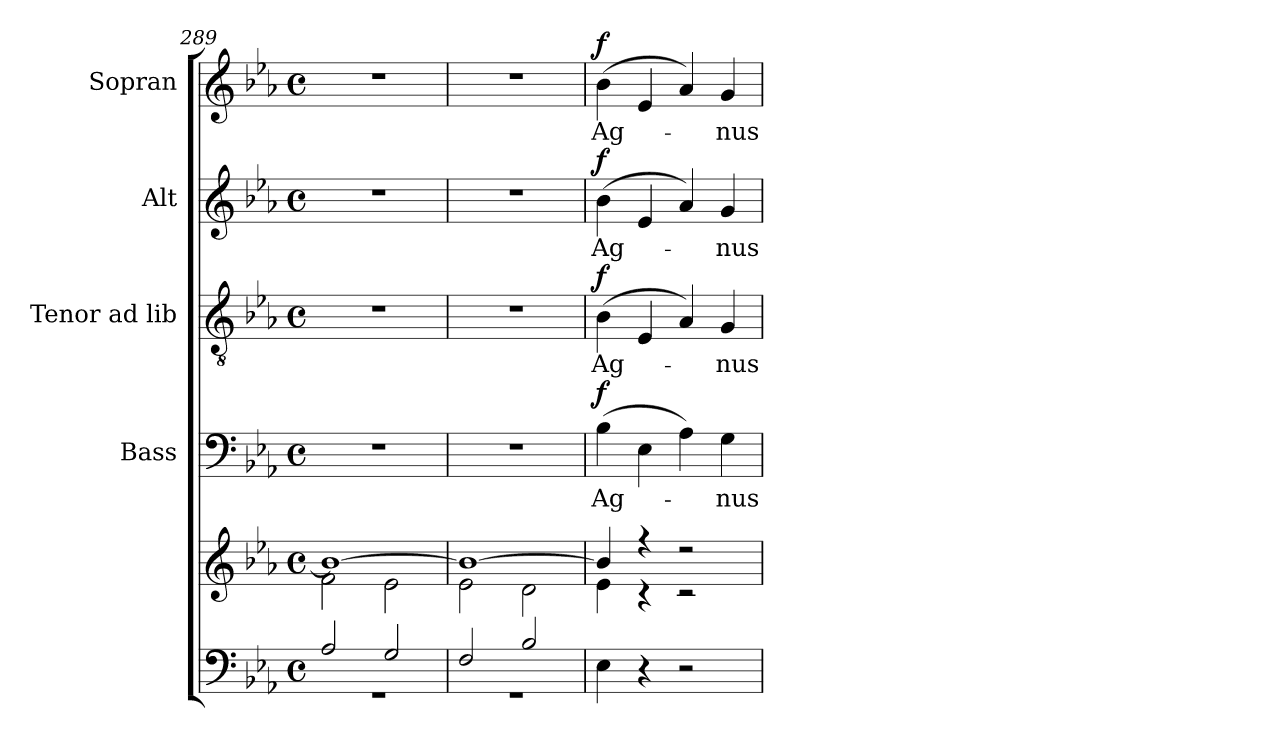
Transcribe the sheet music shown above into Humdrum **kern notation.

**kern	**kern	**kern	**text	**dynam	**kern	**text	**dynam	**kern	**text	**dynam	**kern	**text	**dynam
*part5	*part5	*part4	*part4	*part4	*part3	*part3	*part3	*part2	*part2	*part2	*part1	*part1	*part1
*staff6	*staff5	*staff4	*staff4	*staff4	*staff3	*staff3	*staff3	*staff2	*staff2	*staff2	*staff1	*staff1	*staff1
*	*	*I"Bass	*	*	*I"Tenor ad lib	*	*	*I"Alt	*	*	*I"Sopran	*	*
*	*	*I'B	*	*	*I'T	*	*	*I'A	*	*	*I'S	*	*
*clefF4	*clefG2	*clefF4	*	*	*clefGv2	*	*	*clefG2	*	*	*clefG2	*	*
*k[b-e-a-]	*k[b-e-a-]	*k[b-e-a-]	*	*	*k[b-e-a-]	*	*	*k[b-e-a-]	*	*	*k[b-e-a-]	*	*
*E-:	*E-:	*E-:	*	*	*E-:	*	*	*E-:	*	*	*E-:	*	*
*M4/4	*M4/4	*M4/4	*	*	*M4/4	*	*	*M4/4	*	*	*M4/4	*	*
*met(c)	*met(c)	*met(c)	*	*	*met(c)	*	*	*met(c)	*	*	*met(c)	*	*
=289	=289	=289	=289	=289	=289	=289	=289	=289	=289	=289	=289	=289	=289
*^	*^	*	*	*	*	*	*	*	*	*	*	*	*
2A-/	1rGG	1b-_	2f\	1r	.	.	1r	.	.	1r	.	.	1r	.	.
2G/	.	.	2e-\	.	.	.	.	.	.	.	.	.	.	.	.
=290	=290	=290	=290	=290	=290	=290	=290	=290	=290	=290	=290	=290	=290	=290	=290
2F/	1rGG	1b-_	2e-\	1r	.	.	1r	.	.	1r	.	.	1r	.	.
2B-/	.	.	2d\	.	.	.	.	.	.	.	.	.	.	.	.
*v	*v	*	*	*	*	*	*	*	*	*	*	*	*	*	*
=291	=291	=291	=291	=291	=291	=291	=291	=291	=291	=291	=291	=291	=291	=291
!	!	!	!	!LO:LY:b	!LO:DY:a	!	!LO:LY:b	!LO:DY:a	!	!LO:LY:b	!LO:DY:a	!	!LO:LY:b	!LO:DY:a
4E-\	4b-/]	4e-\	(>4B-\	Ag-	f	(>4B-\	Ag-	f	(>4b-\	Ag-	f	(>4b-\	Ag-	f
4r	4r	4r	4E-\	.	.	4E-/	.	.	4e-/	.	.	4e-/	.	.
2r	2r	2r	4A-\)	.	.	4A-/)	.	.	4a-/)	.	.	4a-/)	.	.
!	!	!	!	!LO:LY:b	!	!	!LO:LY:b	!	!	!LO:LY:b	!	!	!LO:LY:b	!
.	.	.	4G\	-nus	.	4G/	-nus	.	4g/	-nus	.	4g/	-nus	.
*	*v	*v	*	*	*	*	*	*	*	*	*	*	*	*
=	=	=	=	=	=	=	=	=	=	=	=	=	=
*-	*-	*-	*-	*-	*-	*-	*-	*-	*-	*-	*-	*-	*-
